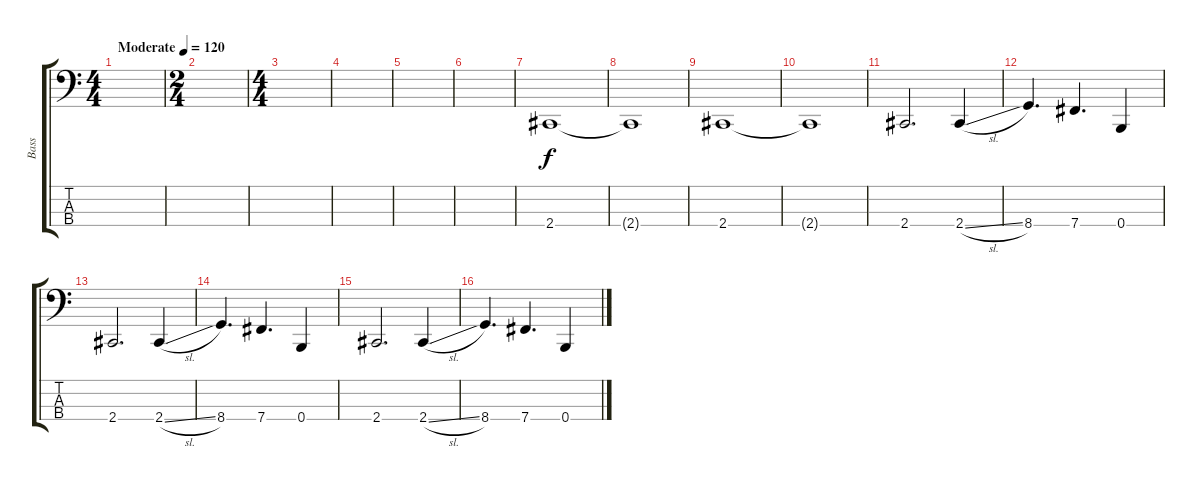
\track ("Bass" "Bass") {instrument electricbassfinger}
\staff {score tabs}
\tuning (E2 B1 Gb1 B0) {hide}
\ts (4 4)
\tempo (120 "Moderate")
\clef f4
\ks c
|
\ts (2 4)
|
\ts (4 4)
|
|
|
|
2.4.1 |
2.4{t}.1 |
2.4.1 |
2.4{t}.1 |
2.4.2{d} 2.4{sl}.4 |
8.4.4{d} 7.4.4{d} 0.4.4 |
2.4.2{d} 2.4{sl}.4 |
8.4.4{d} 7.4.4{d} 0.4.4 |
2.4.2{d} 2.4{sl}.4 |
8.4.4{d} 7.4.4{d} 0.4.4
